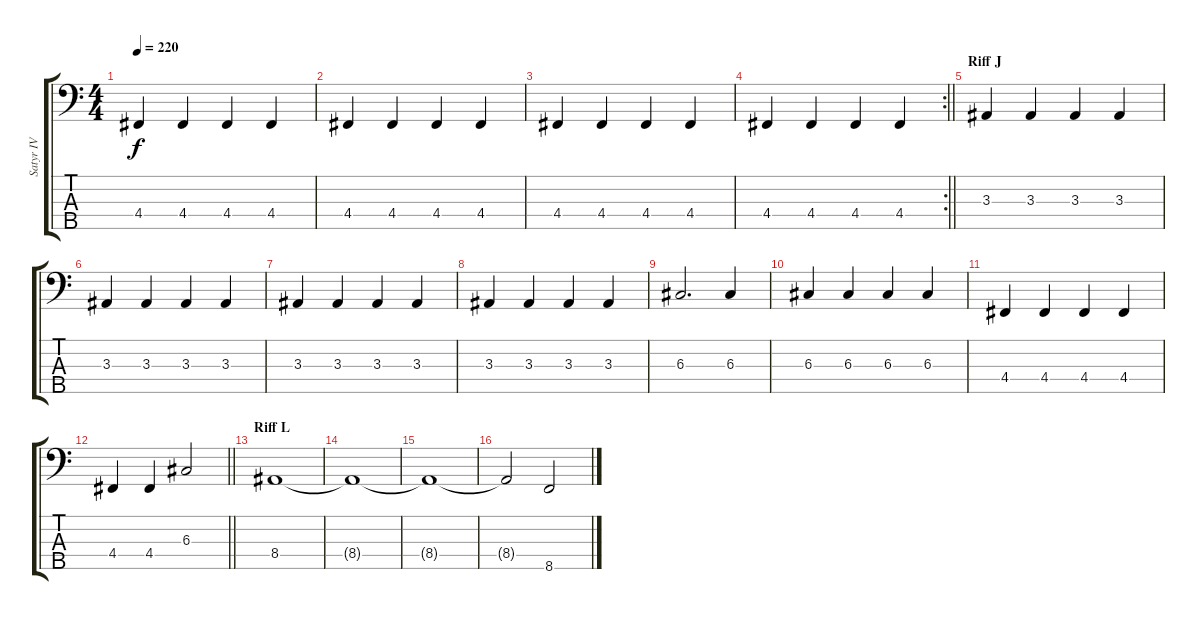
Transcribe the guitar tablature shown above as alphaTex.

\track ("Satyr IV" "Satyr IV") {instrument electricbasspick}
\staff {score tabs}
\tuning (F2 C2 G1 D1 A0) {hide}
\ts (4 4)
\tempo 220
\clef f4
\ks c
4.4.4{dy f} 4.4.4 4.4.4 4.4.4 |
4.4.4 4.4.4 4.4.4 4.4.4 |
4.4.4 4.4.4 4.4.4 4.4.4 |
\rc 2
\barLineRight lightlight
4.4.4 4.4.4 4.4.4 4.4.4 |
\section ("" "Riff J")
3.3.4 3.3.4 3.3.4 3.3.4 |
3.3.4 3.3.4 3.3.4 3.3.4 |
3.3.4 3.3.4 3.3.4 3.3.4 |
3.3.4 3.3.4 3.3.4 3.3.4 |
6.3.2{d} 6.3.4 |
6.3.4 6.3.4 6.3.4 6.3.4 |
4.4.4 4.4.4 4.4.4 4.4.4 |
\barLineRight lightlight
4.4.4 4.4.4 6.3.2 |
\section ("" "Riff L")
8.4.1 |
8.4{t}.1 |
8.4{t}.1 |
8.4{t}.2 8.5.2
